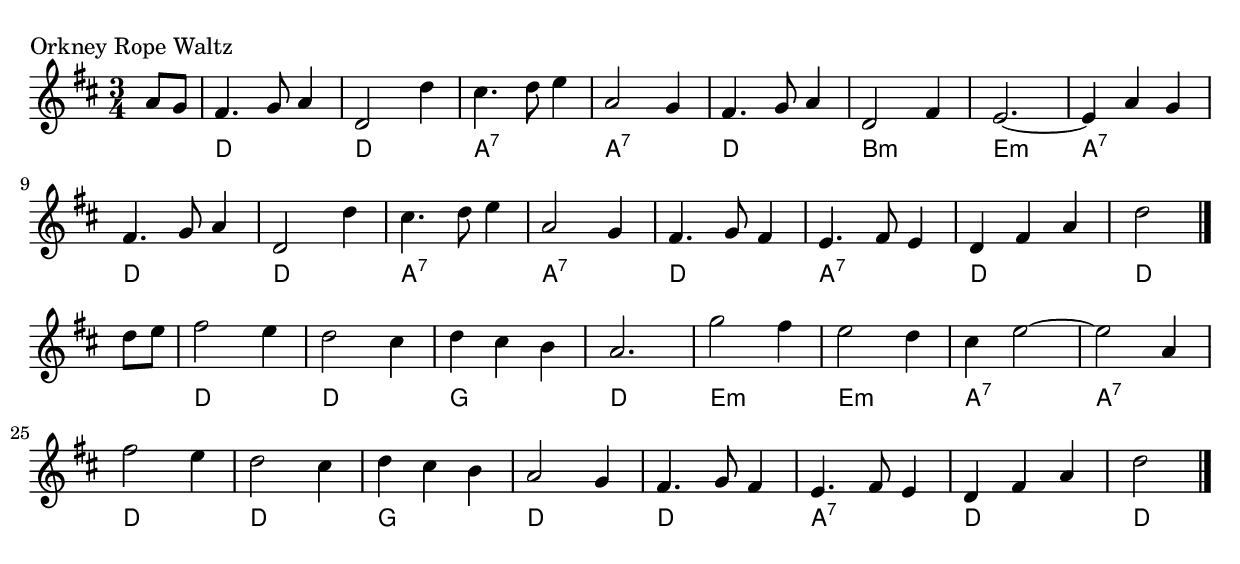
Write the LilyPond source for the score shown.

\version "2.22.0"

#(define (lower-extension pitch chbass)
    "Return re-sized markup for pitch note name."
    #{
        \markup \fontsize #-2
        #(note-name->markup pitch chbass)
    #}
)

\include "english.ly"


\paper {
   top-margin = 5\mm
   bottom-margin = 5\mm
   left-margin = 5\mm
   right-margin = 5\mm
   ragged-bottom = ##f
%   page-limit-inter-system-space=##t
%   page-limit-inter-system-space-factor=1
%   after-title-space = 10\mm
   score-markup-spacing = #'((basic-distance . 10))
   markup-system-spacing = #'((basic-distance . 5))
   system-system-spacing= #'((basic-distance . 12))
%   markup-markup-spacing = #'((basic-distance . 0))
}

\layout {
  indent = 0 \mm
  \context { 
        \ChordNames
        chordNoteNamer = #lower-extension
        \override ChordName.font-size = #0.5
  }
}

\score {
    \relative c'' {
        <<
        {
            \clef treble
            \key d \major
            \time 3/4
            \partial 4 a8 g |
            fs4. g8 a4 | d,2 d'4 | cs4. d8 e4 | a,2 g4 | fs4. g8 a4 | d,2 fs4 | e2.~ | e4 a g |
            fs4. g8 a4 | d,2 d'4 | cs4. d8 e4 | a,2 g4 | fs4. g8 fs4 | e4. fs8 e4 | d fs a | d2 \bar"|." \break
            d8 e | fs2 e4 | d2 cs4 | d cs b | a2. | g'2 fs4 | e2 d4 | cs e2~ | e2 a,4 | \break
            fs'2 e4 | d2 cs4 | d cs b | a2 g4 | fs4. g8 fs4 | e4. fs8 e4 | d fs a | d2 \bar"|."
        }
        \chords {
            \partial 4 s4 |
            d2. | d | a:7 | a:7 | d | b:m | e:m | a:7 | d | d | a:7 | a:7 | d | a:7 | d | d
            d | d | g | d | e:m | e:m | a:7 | a:7 | d | d | g | d | d | a:7 | d | d2
        }
        >>
    }
    \header {
        piece = "Orkney Rope Waltz"
    }
}
